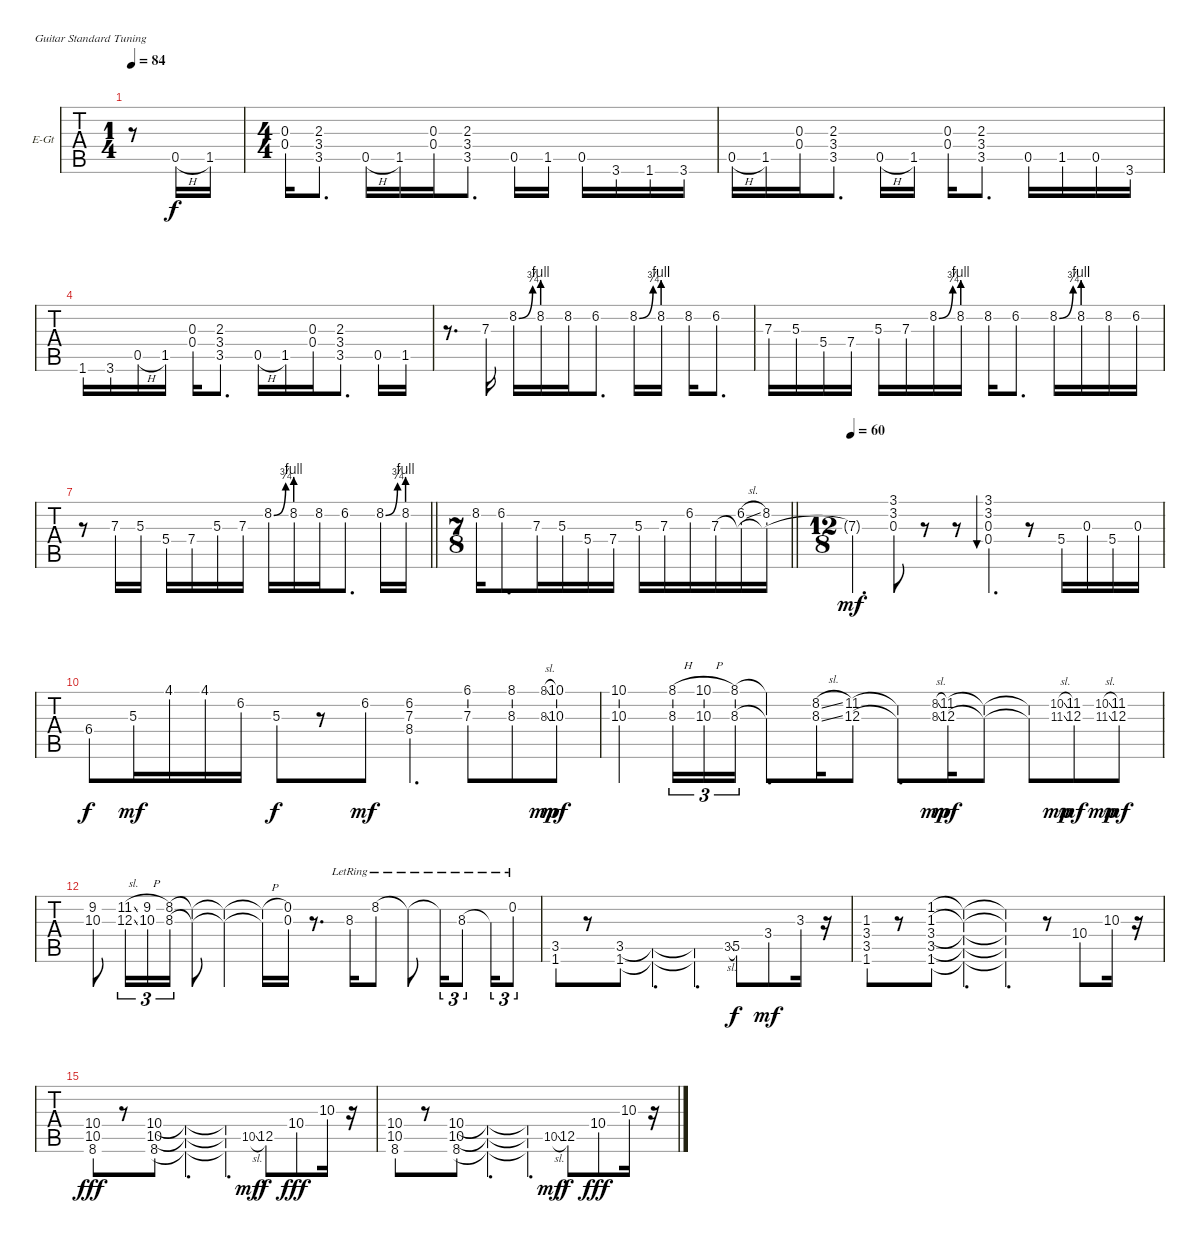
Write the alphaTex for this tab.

\bracketExtendMode nobrackets
\firstSystemTrackNameOrientation horizontal
\otherSystemsTrackNameOrientation horizontal
\defaultBarNumberDisplay FirstOfSystem
\track ("MixGuitar" "E-Gt") {instrument overdrivenguitar}
\staff {tabs}
\tuning (E4 B3 G3 D3 A2 E2)
\ts (1 4)
\tempo 84
\clef g2
\scale
0.245125
\ks cminor
r.8{dy f instrument overdrivenguitar} 0.5{h}.16{lyrics (0 "") lyrics (1 "") lyrics (2 "") lyrics (3 "") lyrics (4 "")} 1.5.16{lyrics (0 "") lyrics (1 "") lyrics (2 "") lyrics (3 "") lyrics (4 "")} |
\ts (4 4)
\scale
0.42017 (0.3 0.4).16{lyrics (0 "") lyrics (1 "") lyrics (2 "") lyrics (3 "") lyrics (4 "")} (2.3 3.4 3.5).8{d lyrics (0 "") lyrics (1 "") lyrics (2 "") lyrics (3 "") lyrics (4 "")} 0.5{h}.16{lyrics (0 "") lyrics (1 "") lyrics (2 "") lyrics (3 "") lyrics (4 "")} 1.5.16{lyrics (0 "") lyrics (1 "") lyrics (2 "") lyrics (3 "") lyrics (4 "")} (0.3 0.4).16{lyrics (0 "") lyrics (1 "") lyrics (2 "") lyrics (3 "") lyrics (4 "")} (2.3 3.4 3.5).8{d lyrics (0 "") lyrics (1 "") lyrics (2 "") lyrics (3 "") lyrics (4 "")} 0.5.16{lyrics (0 "") lyrics (1 "") lyrics (2 "") lyrics (3 "") lyrics (4 "")} 1.5.16{lyrics (0 "") lyrics (1 "") lyrics (2 "") lyrics (3 "") lyrics (4 "")} 0.5.16{lyrics (0 "") lyrics (1 "") lyrics (2 "") lyrics (3 "") lyrics (4 "")} 3.6.16{lyrics (0 "") lyrics (1 "") lyrics (2 "") lyrics (3 "") lyrics (4 "")} 1.6.16{lyrics (0 "") lyrics (1 "") lyrics (2 "") lyrics (3 "") lyrics (4 "")} 3.6.16{lyrics (0 "") lyrics (1 "") lyrics (2 "") lyrics (3 "") lyrics (4 "")} |
\scale
0.33323 0.5{h}.16{lyrics (0 "") lyrics (1 "") lyrics (2 "") lyrics (3 "") lyrics (4 "")} 1.5.16{lyrics (0 "") lyrics (1 "") lyrics (2 "") lyrics (3 "") lyrics (4 "")} (0.3 0.4).16{lyrics (0 "") lyrics (1 "") lyrics (2 "") lyrics (3 "") lyrics (4 "")} (2.3 3.4 3.5).8{d lyrics (0 "") lyrics (1 "") lyrics (2 "") lyrics (3 "") lyrics (4 "")} 0.5{h}.16{lyrics (0 "") lyrics (1 "") lyrics (2 "") lyrics (3 "") lyrics (4 "")} 1.5.16{lyrics (0 "") lyrics (1 "") lyrics (2 "") lyrics (3 "") lyrics (4 "")} (0.3 0.4).16{lyrics (0 "") lyrics (1 "") lyrics (2 "") lyrics (3 "") lyrics (4 "")} (2.3 3.4 3.5).8{d lyrics (0 "") lyrics (1 "") lyrics (2 "") lyrics (3 "") lyrics (4 "")} 0.5.16{lyrics (0 "") lyrics (1 "") lyrics (2 "") lyrics (3 "") lyrics (4 "")} 1.5.16{lyrics (0 "") lyrics (1 "") lyrics (2 "") lyrics (3 "") lyrics (4 "")} 0.5.16{lyrics (0 "") lyrics (1 "") lyrics (2 "") lyrics (3 "") lyrics (4 "")} 3.6.16{lyrics (0 "") lyrics (1 "") lyrics (2 "") lyrics (3 "") lyrics (4 "")} |
1.6.16{lyrics (0 "") lyrics (1 "") lyrics (2 "") lyrics (3 "") lyrics (4 "")} 3.6.16{lyrics (0 "") lyrics (1 "") lyrics (2 "") lyrics (3 "") lyrics (4 "")} 0.5{h}.16{lyrics (0 "") lyrics (1 "") lyrics (2 "") lyrics (3 "") lyrics (4 "")} 1.5.16{lyrics (0 "") lyrics (1 "") lyrics (2 "") lyrics (3 "") lyrics (4 "")} (0.3 0.4).16{lyrics (0 "") lyrics (1 "") lyrics (2 "") lyrics (3 "") lyrics (4 "")} (2.3 3.4 3.5).8{d lyrics (0 "") lyrics (1 "") lyrics (2 "") lyrics (3 "") lyrics (4 "")} 0.5{h}.16{lyrics (0 "") lyrics (1 "") lyrics (2 "") lyrics (3 "") lyrics (4 "")} 1.5.16{lyrics (0 "") lyrics (1 "") lyrics (2 "") lyrics (3 "") lyrics (4 "")} (0.3 0.4).16{lyrics (0 "") lyrics (1 "") lyrics (2 "") lyrics (3 "") lyrics (4 "")} (2.3 3.4 3.5).8{d lyrics (0 "") lyrics (1 "") lyrics (2 "") lyrics (3 "") lyrics (4 "")} 0.5.16{lyrics (0 "") lyrics (1 "") lyrics (2 "") lyrics (3 "") lyrics (4 "")} 1.5.16{lyrics (0 "") lyrics (1 "") lyrics (2 "") lyrics (3 "") lyrics (4 "")} |
r.8{d} 7.3.16{lyrics (0 "") lyrics (1 "") lyrics (2 "") lyrics (3 "") lyrics (4 "")} 8.2{be (bend 0 0 60 3)}.16{lyrics (0 "") lyrics (1 "") lyrics (2 "") lyrics (3 "") lyrics (4 "")} 8.2{be (prebend 0 4 60 4)}.16{lyrics (0 "") lyrics (1 "") lyrics (2 "") lyrics (3 "") lyrics (4 "")} 8.2.16{lyrics (0 "") lyrics (1 "") lyrics (2 "") lyrics (3 "") lyrics (4 "")} 6.2.8{d lyrics (0 "") lyrics (1 "") lyrics (2 "") lyrics (3 "") lyrics (4 "")} 8.2{be (bend 0 0 60 3)}.16{lyrics (0 "") lyrics (1 "") lyrics (2 "") lyrics (3 "") lyrics (4 "")} 8.2{be (prebend 0 4 60 4)}.16{lyrics (0 "") lyrics (1 "") lyrics (2 "") lyrics (3 "") lyrics (4 "")} 8.2.16{lyrics (0 "") lyrics (1 "") lyrics (2 "") lyrics (3 "") lyrics (4 "")} 6.2.8{d lyrics (0 "") lyrics (1 "") lyrics (2 "") lyrics (3 "") lyrics (4 "")} |
7.3.16{lyrics (0 "") lyrics (1 "") lyrics (2 "") lyrics (3 "") lyrics (4 "")} 5.3.16{lyrics (0 "") lyrics (1 "") lyrics (2 "") lyrics (3 "") lyrics (4 "")} 5.4.16{lyrics (0 "") lyrics (1 "") lyrics (2 "") lyrics (3 "") lyrics (4 "")} 7.4.16{lyrics (0 "") lyrics (1 "") lyrics (2 "") lyrics (3 "") lyrics (4 "")} 5.3.16{lyrics (0 "") lyrics (1 "") lyrics (2 "") lyrics (3 "") lyrics (4 "")} 7.3.16{lyrics (0 "") lyrics (1 "") lyrics (2 "") lyrics (3 "") lyrics (4 "")} 8.2{be (bend 0 0 60 3)}.16{lyrics (0 "") lyrics (1 "") lyrics (2 "") lyrics (3 "") lyrics (4 "")} 8.2{be (prebend 0 4 60 4)}.16{lyrics (0 "") lyrics (1 "") lyrics (2 "") lyrics (3 "") lyrics (4 "")} 8.2.16{lyrics (0 "") lyrics (1 "") lyrics (2 "") lyrics (3 "") lyrics (4 "")} 6.2.8{d lyrics (0 "") lyrics (1 "") lyrics (2 "") lyrics (3 "") lyrics (4 "")} 8.2{be (bend 0 0 60 3)}.16{lyrics (0 "") lyrics (1 "") lyrics (2 "") lyrics (3 "") lyrics (4 "")} 8.2{be (prebend 0 4 60 4)}.16{lyrics (0 "") lyrics (1 "") lyrics (2 "") lyrics (3 "") lyrics (4 "")} 8.2.16{lyrics (0 "") lyrics (1 "") lyrics (2 "") lyrics (3 "") lyrics (4 "")} 6.2.16{lyrics (0 "") lyrics (1 "") lyrics (2 "") lyrics (3 "") lyrics (4 "")} |
\barLineRight lightlight
r.8 7.3.16{lyrics (0 "") lyrics (1 "") lyrics (2 "") lyrics (3 "") lyrics (4 "")} 5.3.16{lyrics (0 "") lyrics (1 "") lyrics (2 "") lyrics (3 "") lyrics (4 "")} 5.4.16{lyrics (0 "") lyrics (1 "") lyrics (2 "") lyrics (3 "") lyrics (4 "")} 7.4.16{lyrics (0 "") lyrics (1 "") lyrics (2 "") lyrics (3 "") lyrics (4 "")} 5.3.16{lyrics (0 "") lyrics (1 "") lyrics (2 "") lyrics (3 "") lyrics (4 "")} 7.3.16{lyrics (0 "") lyrics (1 "") lyrics (2 "") lyrics (3 "") lyrics (4 "")} 8.2{be (bend 0 0 60 3)}.16{lyrics (0 "") lyrics (1 "") lyrics (2 "") lyrics (3 "") lyrics (4 "")} 8.2{be (prebend 0 4 60 4)}.16{lyrics (0 "") lyrics (1 "") lyrics (2 "") lyrics (3 "") lyrics (4 "")} 8.2.16{lyrics (0 "") lyrics (1 "") lyrics (2 "") lyrics (3 "") lyrics (4 "")} 6.2.8{d lyrics (0 "") lyrics (1 "") lyrics (2 "") lyrics (3 "") lyrics (4 "")} 8.2{be (bend 0 0 60 3)}.16{lyrics (0 "") lyrics (1 "") lyrics (2 "") lyrics (3 "") lyrics (4 "")} 8.2{be (prebend 0 4 60 4)}.16{lyrics (0 "") lyrics (1 "") lyrics (2 "") lyrics (3 "") lyrics (4 "")} |
\ts (7 8)
\barLineRight lightlight
8.2.16{lyrics (0 "") lyrics (1 "") lyrics (2 "") lyrics (3 "") lyrics (4 "")} 6.2.8{d lyrics (0 "") lyrics (1 "") lyrics (2 "") lyrics (3 "") lyrics (4 "")} 7.3.16{lyrics (0 "") lyrics (1 "") lyrics (2 "") lyrics (3 "") lyrics (4 "")} 5.3.16{lyrics (0 "") lyrics (1 "") lyrics (2 "") lyrics (3 "") lyrics (4 "")} 5.4.16{lyrics (0 "") lyrics (1 "") lyrics (2 "") lyrics (3 "") lyrics (4 "")} 7.4.16{lyrics (0 "") lyrics (1 "") lyrics (2 "") lyrics (3 "") lyrics (4 "")} 5.3.16{lyrics (0 "") lyrics (1 "") lyrics (2 "") lyrics (3 "") lyrics (4 "")} 7.3.16{lyrics (0 "") lyrics (1 "") lyrics (2 "") lyrics (3 "") lyrics (4 "")} 6.2.16{lyrics (0 "") lyrics (1 "") lyrics (2 "") lyrics (3 "") lyrics (4 "")} 7.3.16{lyrics (0 "") lyrics (1 "") lyrics (2 "") lyrics (3 "") lyrics (4 "")} (6.2{sl} 7.3{t}).16{lyrics (0 "") lyrics (1 "") lyrics (2 "") lyrics (3 "") lyrics (4 "")} (8.2 7.3{t}).16{lyrics (0 "") lyrics (1 "") lyrics (2 "") lyrics (3 "") lyrics (4 "")} |
\ts (12 8)
\tempo 60
7.3{t}.4{d lyrics (0 "") lyrics (1 "") lyrics (2 "") lyrics (3 "") lyrics (4 "") dy mf} (3.1{st} 3.2{st} 0.3{st}).8{lyrics (0 "") lyrics (1 "") lyrics (2 "") lyrics (3 "") lyrics (4 "")} r.8 r.8 (3.1 3.2 0.3 0.4).4{d bu 30 lyrics (0 "") lyrics (1 "") lyrics (2 "") lyrics (3 "") lyrics (4 "")} r.8 5.4.16{lyrics (0 "") lyrics (1 "") lyrics (2 "") lyrics (3 "") lyrics (4 "")} 0.3.16{lyrics (0 "") lyrics (1 "") lyrics (2 "") lyrics (3 "") lyrics (4 "")} 5.4.16{lyrics (0 "") lyrics (1 "") lyrics (2 "") lyrics (3 "") lyrics (4 "")} 0.3.16{lyrics (0 "") lyrics (1 "") lyrics (2 "") lyrics (3 "") lyrics (4 "")} |
6.4.8{lyrics (0 "") lyrics (1 "") lyrics (2 "") lyrics (3 "") lyrics (4 "") dy f} 5.3.16{lyrics (0 "") lyrics (1 "") lyrics (2 "") lyrics (3 "") lyrics (4 "") dy mf} 4.1.16{lyrics (0 "") lyrics (1 "") lyrics (2 "") lyrics (3 "") lyrics (4 "")} 4.1.16{lyrics (0 "") lyrics (1 "") lyrics (2 "") lyrics (3 "") lyrics (4 "")} 6.2.16{lyrics (0 "") lyrics (1 "") lyrics (2 "") lyrics (3 "") lyrics (4 "")} 5.3.8{lyrics (0 "") lyrics (1 "") lyrics (2 "") lyrics (3 "") lyrics (4 "") dy f} r.8 6.2.8{lyrics (0 "") lyrics (1 "") lyrics (2 "") lyrics (3 "") lyrics (4 "") dy mf} (6.2 7.3 8.4).4{d lyrics (0 "") lyrics (1 "") lyrics (2 "") lyrics (3 "") lyrics (4 "")} (6.1 7.3).8{lyrics (0 "") lyrics (1 "") lyrics (2 "") lyrics (3 "") lyrics (4 "")} (8.1 8.3).8{lyrics (0 "") lyrics (1 "") lyrics (2 "") lyrics (3 "") lyrics (4 "")} (8.1{sl} 8.3{sl}).8{lyrics (0 "") lyrics (1 "") lyrics (2 "") lyrics (3 "") lyrics (4 "") gr dy mp} (10.1 10.3).8{lyrics (0 "") lyrics (1 "") lyrics (2 "") lyrics (3 "") lyrics (4 "") dy mf} |
(10.1 10.3).4{lyrics (0 "") lyrics (1 "") lyrics (2 "") lyrics (3 "") lyrics (4 "")} (8.1{h} 8.3{h}).16{tu (3 2) lyrics (0 "") lyrics (1 "") lyrics (2 "") lyrics (3 "") lyrics (4 "")} (10.1{h} 10.3{h}).16{tu (3 2) lyrics (0 "") lyrics (1 "") lyrics (2 "") lyrics (3 "") lyrics (4 "")} (8.1 8.3).16{tu (3 2) lyrics (0 "") lyrics (1 "") lyrics (2 "") lyrics (3 "") lyrics (4 "")} (8.1{t} 8.3{t}).8{d lyrics (0 "") lyrics (1 "") lyrics (2 "") lyrics (3 "") lyrics (4 "")} (8.2{sl} 8.3{sl}).16{lyrics (0 "") lyrics (1 "") lyrics (2 "") lyrics (3 "") lyrics (4 "")} (11.2 12.3).8{lyrics (0 "") lyrics (1 "") lyrics (2 "") lyrics (3 "") lyrics (4 "")} (11.2{t} 12.3{t}).8{d lyrics (0 "") lyrics (1 "") lyrics (2 "") lyrics (3 "") lyrics (4 "")} (8.2{sl} 8.3{sl}).8{lyrics (0 "") lyrics (1 "") lyrics (2 "") lyrics (3 "") lyrics (4 "") gr dy mp} (11.2 12.3).16{lyrics (0 "") lyrics (1 "") lyrics (2 "") lyrics (3 "") lyrics (4 "") dy mf} (11.2{t} 12.3{t}).8{lyrics (0 "") lyrics (1 "") lyrics (2 "") lyrics (3 "") lyrics (4 "")} (11.2{t} 12.3{t}).8{lyrics (0 "") lyrics (1 "") lyrics (2 "") lyrics (3 "") lyrics (4 "")} (10.2{sl} 11.3{sl}).8{lyrics (0 "") lyrics (1 "") lyrics (2 "") lyrics (3 "") lyrics (4 "") gr dy mp} (11.2 12.3).8{lyrics (0 "") lyrics (1 "") lyrics (2 "") lyrics (3 "") lyrics (4 "") dy mf} (10.2{sl} 11.3{sl}).8{lyrics (0 "") lyrics (1 "") lyrics (2 "") lyrics (3 "") lyrics (4 "") gr dy mp} (11.2 12.3).8{lyrics (0 "") lyrics (1 "") lyrics (2 "") lyrics (3 "") lyrics (4 "") dy mf} |
(9.2 10.3).8{lyrics (0 "") lyrics (1 "") lyrics (2 "") lyrics (3 "") lyrics (4 "")} (11.2{sl} 12.3{sl}).16{tu (3 2) lyrics (0 "") lyrics (1 "") lyrics (2 "") lyrics (3 "") lyrics (4 "")} (9.2{h} 10.3{h}).16{tu (3 2) lyrics (0 "") lyrics (1 "") lyrics (2 "") lyrics (3 "") lyrics (4 "")} (8.2 8.3).16{tu (3 2) lyrics (0 "") lyrics (1 "") lyrics (2 "") lyrics (3 "") lyrics (4 "")} (8.2{t} 8.3{t}).8{lyrics (0 "") lyrics (1 "") lyrics (2 "") lyrics (3 "") lyrics (4 "")} (8.2{t} 8.3{t}).4{lyrics (0 "") lyrics (1 "") lyrics (2 "") lyrics (3 "") lyrics (4 "")} (8.2{h t} 8.3{h t}).16{lyrics (0 "") lyrics (1 "") lyrics (2 "") lyrics (3 "") lyrics (4 "")} (0.2 0.3).16{lyrics (0 "") lyrics (1 "") lyrics (2 "") lyrics (3 "") lyrics (4 "")} r.8{d} 8.3{lr}.16{lyrics (0 "") lyrics (1 "") lyrics (2 "") lyrics (3 "") lyrics (4 "")} 8.2{lr}.8{lyrics (0 "") lyrics (1 "") lyrics (2 "") lyrics (3 "") lyrics (4 "")} 8.2{lr t}.8{lyrics (0 "") lyrics (1 "") lyrics (2 "") lyrics (3 "") lyrics (4 "")} 8.2{lr t}.16{tu (3 2) lyrics (0 "") lyrics (1 "") lyrics (2 "") lyrics (3 "") lyrics (4 "")} 8.3{lr}.8{tu (3 2) lyrics (0 "") lyrics (1 "") lyrics (2 "") lyrics (3 "") lyrics (4 "")} 8.3{lr t}.16{tu (3 2) lyrics (0 "") lyrics (1 "") lyrics (2 "") lyrics (3 "") lyrics (4 "")} 0.2{lr}.8{tu (3 2) lyrics (0 "") lyrics (1 "") lyrics (2 "") lyrics (3 "") lyrics (4 "")} |
(3.5 1.6).8{lyrics (0 "") lyrics (1 "") lyrics (2 "") lyrics (3 "") lyrics (4 "")} r.8 (3.5 1.6).8{lyrics (0 "") lyrics (1 "") lyrics (2 "") lyrics (3 "") lyrics (4 "")} (3.5{t} 1.6{t}).4{d lyrics (0 "") lyrics (1 "") lyrics (2 "") lyrics (3 "") lyrics (4 "")} (3.5{t} 1.6{t}).4{d lyrics (0 "") lyrics (1 "") lyrics (2 "") lyrics (3 "") lyrics (4 "")} 3.5{sl}.8{lyrics (0 "") lyrics (1 "") lyrics (2 "") lyrics (3 "") lyrics (4 "") gr} 5.5.8{lyrics (0 "") lyrics (1 "") lyrics (2 "") lyrics (3 "") lyrics (4 "") dy f} 3.4.8{lyrics (0 "") lyrics (1 "") lyrics (2 "") lyrics (3 "") lyrics (4 "") dy mf} 3.3.16{lyrics (0 "") lyrics (1 "") lyrics (2 "") lyrics (3 "") lyrics (4 "")} r.16 |
(1.3 3.4 3.5 1.6).8{lyrics (0 "") lyrics (1 "") lyrics (2 "") lyrics (3 "") lyrics (4 "")} r.8 (1.2 1.3 3.4 3.5 1.6).8{lyrics (0 "") lyrics (1 "") lyrics (2 "") lyrics (3 "") lyrics (4 "")} (1.2{t} 1.3{t} 3.4{t} 3.5{t} 1.6{t}).4{d lyrics (0 "") lyrics (1 "") lyrics (2 "") lyrics (3 "") lyrics (4 "")} (1.2{t} 1.3{t} 3.4{t} 3.5{t} 1.6{t}).4{d lyrics (0 "") lyrics (1 "") lyrics (2 "") lyrics (3 "") lyrics (4 "")} r.8 10.4.8{lyrics (0 "") lyrics (1 "") lyrics (2 "") lyrics (3 "") lyrics (4 "")} 10.3.16{lyrics (0 "") lyrics (1 "") lyrics (2 "") lyrics (3 "") lyrics (4 "")} r.16 |
(10.4 10.5 8.6).8{lyrics (0 "") lyrics (1 "") lyrics (2 "") lyrics (3 "") lyrics (4 "") dy fff} r.8 (10.4 10.5 8.6).8{lyrics (0 "") lyrics (1 "") lyrics (2 "") lyrics (3 "") lyrics (4 "")} (10.4{t} 10.5{t} 8.6{t}).4{d lyrics (0 "") lyrics (1 "") lyrics (2 "") lyrics (3 "") lyrics (4 "")} (10.4{t} 10.5{t} 8.6{t}).4{d lyrics (0 "") lyrics (1 "") lyrics (2 "") lyrics (3 "") lyrics (4 "")} 10.5{sl}.8{lyrics (0 "") lyrics (1 "") lyrics (2 "") lyrics (3 "") lyrics (4 "") gr dy mf} 12.5.8{lyrics (0 "") lyrics (1 "") lyrics (2 "") lyrics (3 "") lyrics (4 "") dy f} 10.4.8{lyrics (0 "") lyrics (1 "") lyrics (2 "") lyrics (3 "") lyrics (4 "") dy fff} 10.3.16{lyrics (0 "") lyrics (1 "") lyrics (2 "") lyrics (3 "") lyrics (4 "")} r.16 |
(10.4 10.5 8.6).8{lyrics (0 "") lyrics (1 "") lyrics (2 "") lyrics (3 "") lyrics (4 "")} r.8 (10.4 10.5 8.6).8{lyrics (0 "") lyrics (1 "") lyrics (2 "") lyrics (3 "") lyrics (4 "")} (10.4{t} 10.5{t} 8.6{t}).4{d lyrics (0 "") lyrics (1 "") lyrics (2 "") lyrics (3 "") lyrics (4 "")} (10.4{t} 10.5{t} 8.6{t}).4{d lyrics (0 "") lyrics (1 "") lyrics (2 "") lyrics (3 "") lyrics (4 "")} 10.5{sl}.8{lyrics (0 "") lyrics (1 "") lyrics (2 "") lyrics (3 "") lyrics (4 "") gr dy mf} 12.5.8{lyrics (0 "") lyrics (1 "") lyrics (2 "") lyrics (3 "") lyrics (4 "") dy f} 10.4.8{lyrics (0 "") lyrics (1 "") lyrics (2 "") lyrics (3 "") lyrics (4 "") dy fff} 10.3.16{lyrics (0 "") lyrics (1 "") lyrics (2 "") lyrics (3 "") lyrics (4 "")} r.16
